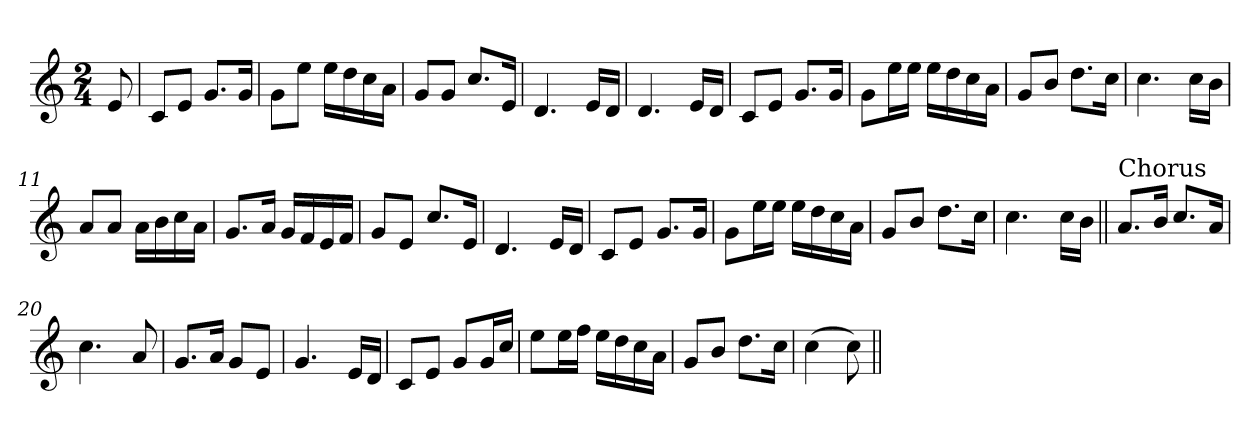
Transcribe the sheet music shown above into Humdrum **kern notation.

**kern
*part1
*staff1
*clefG2
*k[]
*M2/4
=1
8e/
=2
8c/L
8e/J
8.g/L
16g/Jk
=3
8g\L
8ee\J
16ee\LL
16dd\
16cc\
16a\JJ
=4
8g/L
8g/J
8.cc/L
16e/Jk
=5
4.d/
16e/LL
16d/JJ
=6
4.d/
16e/LL
16d/JJ
=7
8c/L
8e/J
8.g/L
16g/Jk
=8
8g\L
16ee\L
16ee\JJ
16ee\LL
16dd\
16cc\
16a\JJ
=9
8g/L
8b/J
8.dd\L
16cc\Jk
=10
4.cc\
16cc\LL
16b\JJ
!!LO:LB:g=z
=11
8a/L
8a/J
16a\LL
16b\
16cc\
16a\JJ
=12
8.g/L
16a/Jk
16g/LL
16f/
16e/
16f/JJ
=13
8g/L
8e/J
8.cc/L
16e/Jk
=14
4.d/
16e/LL
16d/JJ
=15
8c/L
8e/J
8.g/L
16g/Jk
=16
8g\L
16ee\L
16ee\JJ
16ee\LL
16dd\
16cc\
16a\JJ
=17
8g/L
8b/J
8.dd\L
16cc\Jk
=18
4.cc\
16cc\LL
16b\JJ
=19||
!LO:TX:a:t=Chorus
8.a/L
16b/Jk
8.cc/L
16a/Jk
!!LO:LB:g=z
=20
4.cc\
8a/
=21
8.g/L
16a/Jk
8g/L
8e/J
=22
4.g/
16e/LL
16d/JJ
=23
8c/L
8e/J
8g/L
16g/L
16cc/JJ
=24
8ee\L
16ee\L
16ff\JJ
16ee\LL
16dd\
16cc\
16a\JJ
=25
8g/L
8b/J
8.dd\L
16cc\Jk
=26
(>4cc\
8cc\)
=||
*-
